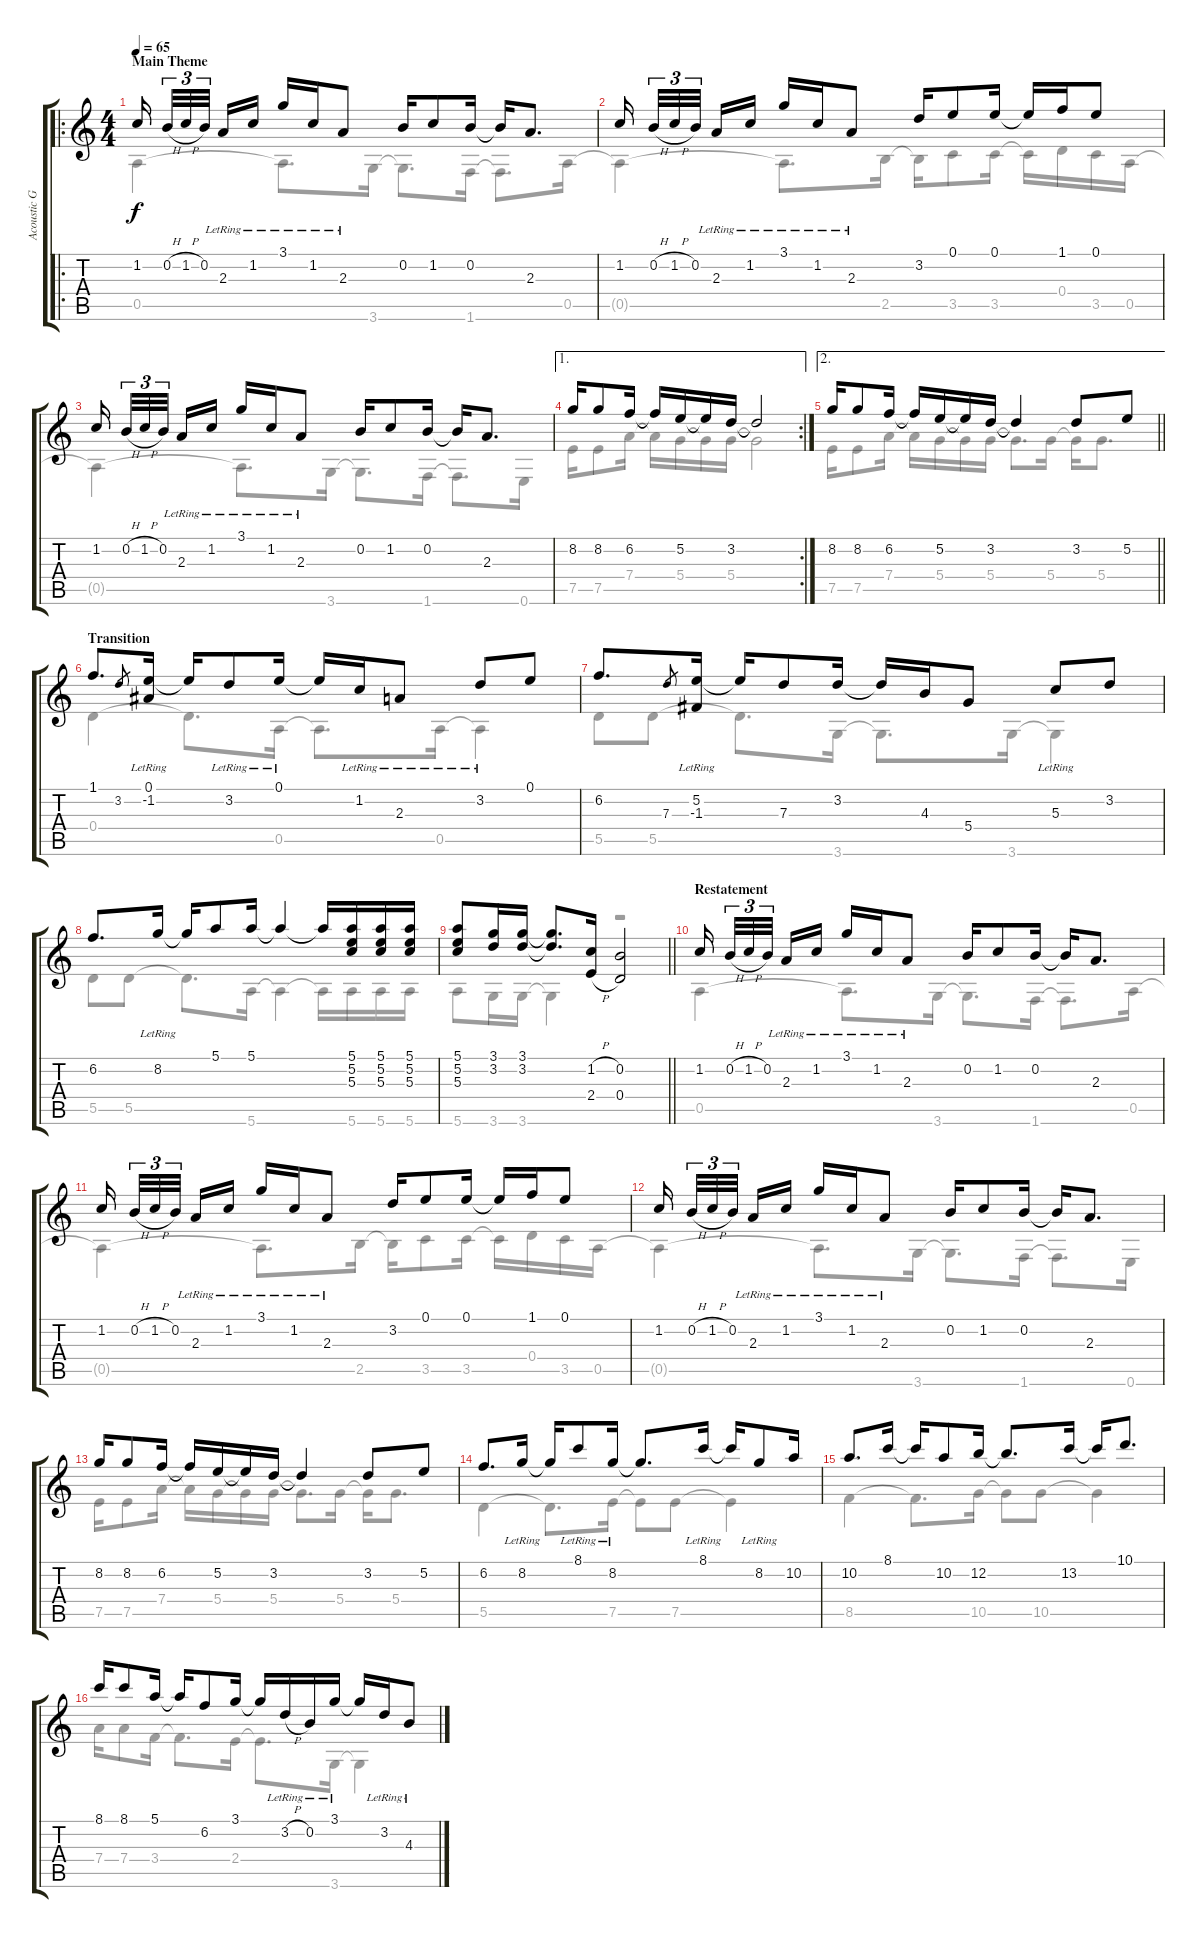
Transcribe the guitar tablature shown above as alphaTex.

\track ("Acoustic Guitar - left" "Acoustic G") {instrument acousticguitarsteel}
\staff {score tabs}
\tuning (E4 B3 G3 D3 A2 E2) {hide}
\voice
\ro
\ts (4 4)
\section ("" "Main Theme")
\tempo 65
\clef g2
\ks c
1.2.16{dy f instrument acousticguitarsteel beam splitsecondary} 0.2{h}.32{tu (3 2)} 1.2{h}.32{tu (3 2)} 0.2.32{tu (3 2) beam splitsecondary} 2.3{lr}.16 1.2{lr}.16 3.1{lr}.16 1.2{lr}.16 2.3{lr}.8 0.2.16 1.2.8 0.2.16 0.2{t}.16 2.3.8{d} |
1.2.16{beam splitsecondary} 0.2{h}.32{tu (3 2)} 1.2{h}.32{tu (3 2)} 0.2.32{tu (3 2) beam splitsecondary} 2.3{lr}.16 1.2{lr}.16 3.1{lr}.16 1.2{lr}.16 2.3{lr}.8 3.2.16 0.1.8 0.1.16 0.1{t}.16 1.1.16 0.1.8 |
1.2.16{beam splitsecondary} 0.2{h}.32{tu (3 2)} 1.2{h}.32{tu (3 2)} 0.2.32{tu (3 2) beam splitsecondary} 2.3{lr}.16 1.2{lr}.16 3.1{lr}.16 1.2{lr}.16 2.3{lr}.8 0.2.16 1.2.8 0.2.16 0.2{t}.16 2.3.8{d} |
\ae 1
\rc 2
8.2.16 8.2.8 6.2.16 6.2{t}.16 5.2.16 5.2{t}.16 3.2.16 3.2{t}.2 |
\ae 2
\barLineRight lightlight
8.2.16 8.2.8 6.2.16 6.2{t}.16 5.2.16 5.2{t}.16 3.2.16 3.2{t}.4 3.2.8 5.2.8 |
\section ("" "Transition")
1.1.8{d} 3.2.8{gr} (0.1{lr} -1.2).16 0.1{t}.16 3.2{lr}.8 0.1{lr}.16 0.1{t}.16 1.2{lr}.16 2.3{lr}.8 3.2{lr}.8 0.1.8 |
6.2.8{d} 7.3.8{gr} (5.2{lr} -1.3).16 5.2{t}.16 7.3.8 3.2.16 3.2{t}.16 4.3.16 5.4.8 5.3{lr}.8 3.2.8 |
6.2.8{d} 8.2{lr}.16 8.2{t}.16 5.1.8 5.1.16 5.1{t}.4 5.1{t}.16 (5.1 5.2 5.3).16 (5.1 5.2 5.3).16 (5.1 5.2 5.3).16 |
\barLineRight lightlight
(5.1 5.2 5.3).8 (3.1 3.2).16 (3.1 3.2).16 (3.1{t} 3.2{t}).8{d} (1.2{h} 2.4{h}).16 (0.2 0.4).2 |
\section ("" "Restatement")
1.2.16{beam splitsecondary} 0.2{h}.32{tu (3 2)} 1.2{h}.32{tu (3 2)} 0.2.32{tu (3 2) beam splitsecondary} 2.3{lr}.16 1.2{lr}.16 3.1{lr}.16 1.2{lr}.16 2.3{lr}.8 0.2.16 1.2.8 0.2.16 0.2{t}.16 2.3.8{d} |
1.2.16{beam splitsecondary} 0.2{h}.32{tu (3 2)} 1.2{h}.32{tu (3 2)} 0.2.32{tu (3 2) beam splitsecondary} 2.3{lr}.16 1.2{lr}.16 3.1{lr}.16 1.2{lr}.16 2.3{lr}.8 3.2.16 0.1.8 0.1.16 0.1{t}.16 1.1.16 0.1.8 |
1.2.16{beam splitsecondary} 0.2{h}.32{tu (3 2)} 1.2{h}.32{tu (3 2)} 0.2.32{tu (3 2) beam splitsecondary} 2.3{lr}.16 1.2{lr}.16 3.1{lr}.16 1.2{lr}.16 2.3{lr}.8 0.2.16 1.2.8 0.2.16 0.2{t}.16 2.3.8{d} |
8.2.16 8.2.8 6.2.16 6.2{t}.16 5.2.16 5.2{t}.16 3.2.16 3.2{t}.4 3.2.8 5.2.8 |
6.2.8{d} 8.2{lr}.16 8.2{t}.16 8.1{lr}.8 8.2{lr}.16 8.2{t}.8{d} 8.1{lr}.16 8.1{t}.16 8.2{lr}.8 10.2.16 |
10.2.8{d} 8.1.16 8.1{t}.16 10.2.8 12.2.16 12.2{t}.8{d} 13.2.16 13.2{t}.16 10.1.8{d} |
8.1.16 8.1.8 5.1.16 5.1{t}.16 6.2.8 3.1.16 3.1{t}.16 3.2{h lr}.16 0.2{lr}.16 3.1{lr}.16 3.1{t}.16 3.2{lr}.16 4.3{lr}.8
\voice
\clef g2
\ottava regular
\simile none
\ks c
0.5.4{dy f} 0.5{t}.8{d} 3.6.16 3.6{t}.8{d} 1.6.16 1.6{t}.8{d} 0.5.16 |
0.5{t}.4 0.5{t}.8{d} 2.5.16 2.5{t}.16 3.5.8 3.5.16 3.5{t}.16 0.4.16 3.5.16 0.5.16 |
0.5{t}.4 0.5{t}.8{d} 3.6.16 3.6{t}.8{d} 1.6.16 1.6{t}.8{d} 0.6.16 |
7.5.16 7.5.8 7.4.16 7.4{t}.16 5.4.16 5.4{t}.16 5.4.16 5.4{t}.2 |
\barLineRight lightlight
7.5.16 7.5.8 7.4.16 7.4{t}.16 5.4.16 5.4{t}.16 5.4.16 5.4{t}.8{d} 5.4.16 5.4{t}.16 5.4.8{d} |
0.4.4 0.4{t}.8{d} 0.5.16 0.5{t}.8{d} 0.5.16 0.5{t}.4 |
5.5.8 5.5.8 5.5{t}.8{d} 3.6.16 3.6{t}.8{d} 3.6.16 3.6{t}.4 |
5.5.8 5.5.8 5.5{t}.8{d} 5.6.16 5.6{t}.4 5.6{t}.16 5.6.16 5.6.16 5.6.16 |
\barLineRight lightlight
5.6.8 3.6.16 3.6.16 3.6{t}.4 r.2 |
0.5.4 0.5{t}.8{d} 3.6.16 3.6{t}.8{d} 1.6.16 1.6{t}.8{d} 0.5.16 |
0.5{t}.4 0.5{t}.8{d} 2.5.16 2.5{t}.16 3.5.8 3.5.16 3.5{t}.16 0.4.16 3.5.16 0.5.16 |
0.5{t}.4 0.5{t}.8{d} 3.6.16 3.6{t}.8{d} 1.6.16 1.6{t}.8{d} 0.6.16 |
7.5.16 7.5.8 7.4.16 7.4{t}.16 5.4.16 5.4{t}.16 5.4.16 5.4{t}.8{d} 5.4.16 5.4{t}.16 5.4.8{d} |
5.5.4 5.5{t}.8{d} 7.5.16 7.5{t}.8 7.5.8 7.5{t}.4 |
8.5.4 8.5{t}.8{d} 10.5.16 10.5{t}.8 10.5.8 10.5{t}.4 |
7.4.16 7.4.8 3.4.16 3.4{t}.8{d} 2.4.16 2.4{t}.8{d} 3.6.16 3.6{t}.4
